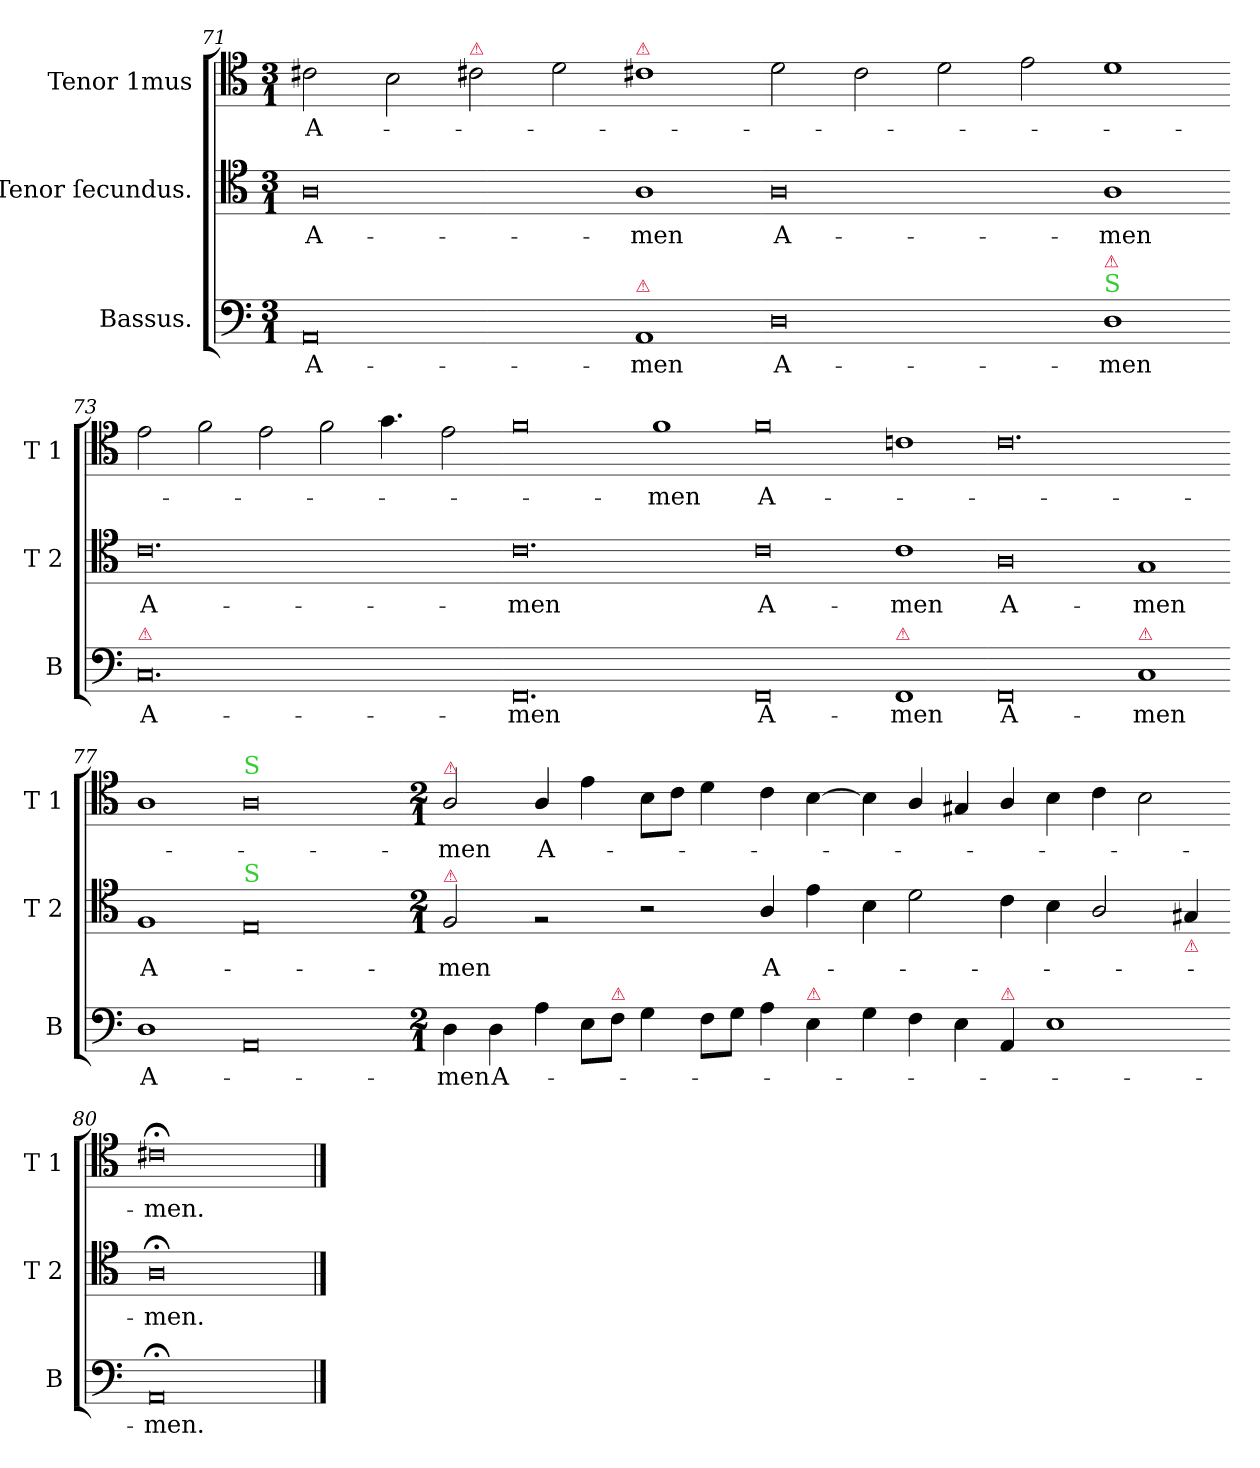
**kern	**text	**kern	**text	**kern	**text
*part3	*part3	*part2	*part2	*part1	*part1
*staff3	*staff3	*staff2	*staff2	*staff1	*staff1
*I"Bassus.	*	*I"Tenor ſecundus.	*	*I"Tenor 1mus	*
*I'B	*	*I'T 2	*	*I'T 1	*
*clefF4	*	*clefC4	*	*clefC4	*
*M3/1	*	*M3/1	*	*M3/1	*
=71	=71	=71	=71	=71	=71
0AA	A-	0A	A-	2c#X\	A-
.	.	.	.	2B\	.
!	!	!	!	!LO:TX:a:color=crimson:t=⚠	!
.	.	.	.	2c#X\	.
.	.	.	.	2d\	.
!	!	!	!	!LO:TX:a:color=crimson:t=⚠	!
!LO:TX:a:color=crimson:t=⚠	!	!	!	!	!
1AA	-men	1A	-men	1c#X	.
=72-	=72-	=72-	=72-	=72-	=72-
!	!	!	!LO:LY:i	!	!
0D	A-	0A	A-	2d\	.
.	.	.	.	2c#\	.
.	.	.	.	2d\	.
.	.	.	.	2e\	.
!LO:TX:a:color=limegreen:t=S	!	!	!	!	!
!LO:TX:a:color=crimson:t=⚠	!	!	!	!	!
!	!	!	!LO:LY:i	!	!
1D	-men	1A	-men	1d	.
=73-	=73-	=73-	=73-	=73-	=73-
!LO:TX:a:color=crimson:t=⚠	!	!	!	!	!
!	!LO:LY:i	!	!LO:LY:i	!	!
0.C	A-	0.c	A-	2e\	.
.	.	.	.	2f\	.
.	.	.	.	2e\	.
.	.	.	.	2f\	.
!	!	!	!	!LO:N:vis=4.	!
.	.	.	.	2g\	.
.	.	.	.	2e\	.
=74-	=74-	=74-	=74-	=74-	=74-
!	!LO:LY:i	!	!LO:LY:i	!	!
0.FF	-men	0.c	-men	0f	.
.	.	.	.	1f	-men
=75-	=75-	=75-	=75-	=75-	=75-
!	!LO:LY:i	!	!LO:LY:i	!	!
0FF	A-	0c	A-	0f	A-
!LO:TX:a:color=crimson:t=⚠	!	!	!	!	!
!	!LO:LY:i	!	!LO:LY:i	!	!
1FF	-men	1c	-men	1cn	.
=76-	=76-	=76-	=76-	=76-	=76-
!	!	!	!LO:LY:i	!	!
0FF	A-	0A	A-	0.c	.
!LO:TX:a:color=crimson:t=⚠	!	!	!	!	!
!	!	!	!LO:LY:i	!	!
1C	-men	1G	-men	.	.
=77-	=77-	=77-	=77-	=77-	=77-
!	!LO:LY:i	!	!LO:LY:i	!	!
1D	A-	1F	A-	1A	.
!	!	!	!	!LO:TX:a:color=limegreen:t=S	!
!	!	!LO:TX:a:color=limegreen:t=S	!	!	!
0AA	.	0E	.	0A	.
=78-	=78-	=78-	=78-	=78-	=78-
*M2/1	*	*M2/1	*	*M2/1	*
!	!	!	!	!LO:TX:a:color=crimson:t=⚠	!
!	!	!LO:TX:a:color=crimson:t=⚠	!	!	!
!	!LO:LY:i	!	!LO:LY:i	!	!
4D\	-men	2F/	-men	2A/	-men
4D\	A-	.	.	.	.
4A\	.	2rF	.	4A/	A-
8E\L	.	.	.	4e\	.
!LO:TX:a:color=crimson:t=⚠	!	!	!	!	!
8F\J	.	.	.	.	.
4G\	.	2r	.	8B\L	.
.	.	.	.	8c\J	.
8F\L	.	.	.	4d\	.
8G\J	.	.	.	.	.
4A\	.	4A/	A-	4c\	.
!LO:TX:a:color=crimson:t=⚠	!	!	!	!	!
4E\	.	4e\	.	[4B\	.
=79-	=79-	=79-	=79-	=79-	=79-
4G\	.	4B\	.	4B\]	.
4F\	.	2d\	.	4A/	.
4E\	.	.	.	4G#X/	.
!LO:TX:a:color=crimson:t=⚠	!	!	!	!	!
4AA/	.	4c\	.	4A/	.
1E	.	4B\	.	4B\	.
.	.	2A/	.	4c\	.
.	.	.	.	2B\	.
!	!	!LO:TX:b:color=crimson:t=⚠	!	!	!
.	.	4G#X/	.	.	.
=80-	=80-	=80-	=80-	=80-	=80-
0AA;<;	-men.	0A;<;	-men.	0c#X;	-men.
==	==	==	==	==	==
*-	*-	*-	*-	*-	*-
